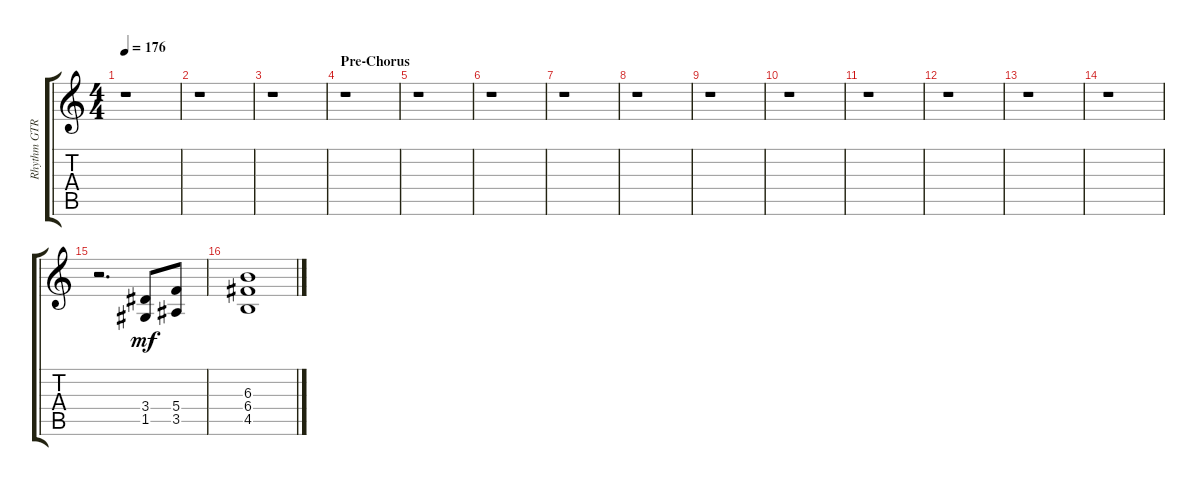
\track ("Rhythm GTR 2" "Rhythm GTR") {instrument distortionguitar}
\staff {score tabs}
\tuning (D4 A3 F3 C3 G2 C2) {hide}
\ts (4 4)
\tempo 176
\clef g2
\ks aminor
r.1{dy mf} |
r.1 |
r.1 |
\section ("" "Pre-Chorus")
r.1 |
r.1 |
r.1 |
r.1 |
r.1 |
r.1 |
r.1 |
r.1 |
r.1 |
r.1 |
r.1 |
r.2{d} (3.4 1.5).8 (5.4 3.5).8 |
(6.3 6.4 4.5).1
